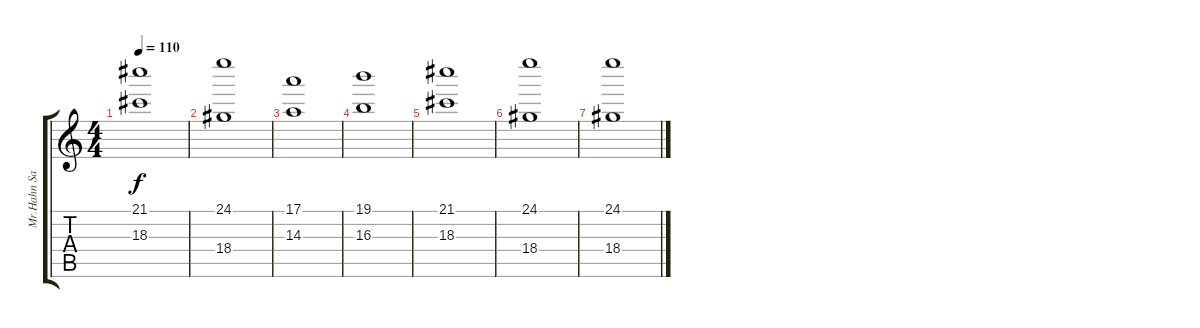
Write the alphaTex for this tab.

\track ("Mr.Hahn Sampler7" "Mr.Hahn Sa") {instrument acousticguitarsteel}
\staff {score tabs}
\tuning (E4 B3 G3 D3 A2 E2) {hide}
\ts (4 4)
\tempo 110
\clef g2
\ks c
(21.1 18.3).1{dy f volume 13 instrument pad5bowed} |
(24.1 18.4).1{volume 13 instrument pad5bowed} |
(17.1 14.3).1{volume 13 instrument pad5bowed} |
(19.1 16.3).1{volume 13 instrument pad5bowed} |
(21.1 18.3).1{volume 13 instrument pad5bowed} |
(24.1 18.4).1{volume 13 instrument pad5bowed} |
(24.1 18.4).1{volume 13 instrument pad5bowed}
